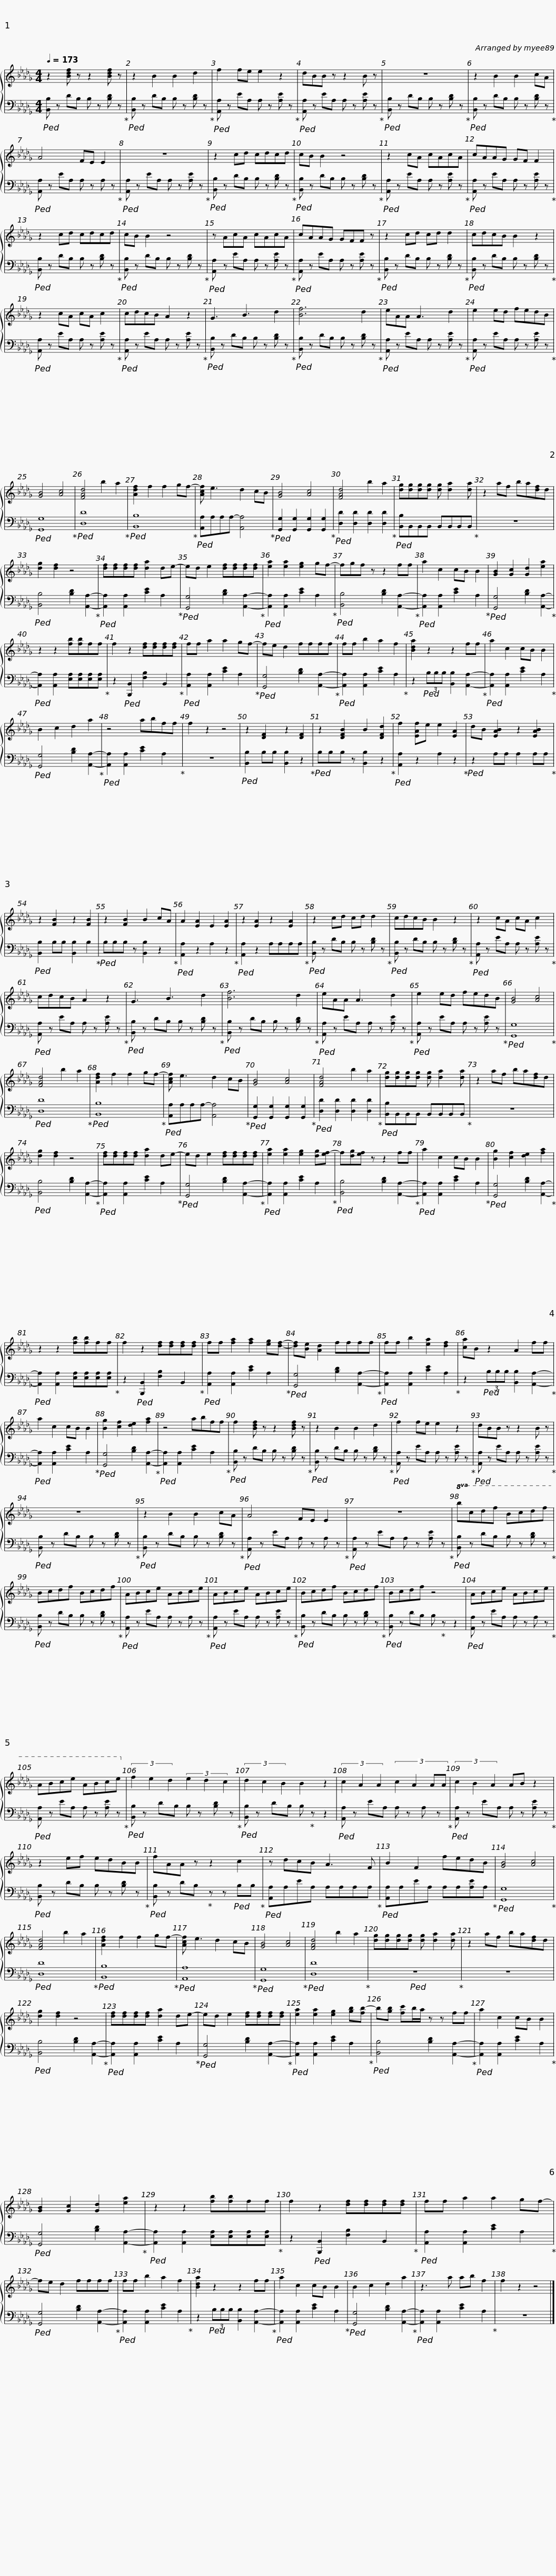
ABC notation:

X:1
%%score { 1 | 2 }
L:1/8
Q:1/4=173
M:4/4
I:linebreak $
K:Db
V:1 treble
V:2 bass
V:1
 z2 [Bdf] z z2 [Bdf] z | z2 B2 B2 d2 | f2 fe e2 z2 | dBB z z2 B z | z8 |$ %5
 z2 B2 B2 cA | A4 FE E2 | z8 | z2 cd cdcd | cB B2 z4 |$ %10
[K:Db] z2 cA cAcA | cAAG GF F2 | z2 cd cdcd | cB B2 z4 | z AcA cAcA |$ %15
 cAAG GFF z | z2 cd cd d2 | cdcB B2 z2 | z2 cA cA c2 | cdcB A2 z2 |$ %20
 G3 B3 d2 | [Bf]6 d2 | eAA A3 d2 | e2 ed fedB | [GB]4 [Ac]4 | %25
 [FAd]4 b2 a2 |$ [Adf]2 f2 f2 gf- | [Acf] e3 d2 cB | [GB]4 [Ac]4 | [FAd]4 b2 a2 | %30
 [dg][dg][dg][dg] [dg] [da]2 [da] | z2 af ba[df]d | [dg]2 [df]2 z4 |$ [df][df][df][df] [da]2 de- | ed e2 [df][df][df][df] | %35
 [ea]2 [ea]2 [eg]2 gf- | fgf z z2 ff | a2 c2 cB B2 | [GB]2 [Gc]2 [Gd]2 [ea]2 |$ z2 z2 [fb][fb]ff | %40
 f2 z2 [df][df][df][df] | ff a2 a2 gf- | fe d2 ffff | ff b2 a2 f2 | [Bda]2 z2 z2 ff |$ %45
 a2 c2 cB B2 | B2 c2 d2 a2 | z4 abff | f2 z2 z4 | z2 [DF]2 z2 [DF]2 | %50
 z2 [DFB]2 B2 [DFd]2 | f2 [EAf]e e2 [EA]2 |$ dB [EAB]2 z2 [EAB]2 | z2 [FB]2 z2 [FB]2 | z2 [FB]2 B2 cA | %55
 A2 [EA]2 E2 [EA]2 | z2 [EA]2 z2 [EA]2 | z2 cd cd d2 |$ cdcB B2 z2 | z2 cA cA c2 | %60
 cdcB A2 z2 | G3 B3 d2 | [Bf]6 d2 |$ eAA A3 d2 | e2 ed fedB | %65
 [GB]4 [Ac]4 | [FAd]4 b2 a2 | [Adf]2 f2 f2 gf- | [Acf] e3 d2 cB | [GB]4 [Ac]4 |$ %70
 [FAd]4 b2 a2 | [dg][dg][dg][dg] [dg] [da]2 [da] | z2 af ba[df]d | [dg]2 [df]2 z4 | [df][df][df][df] [da]2 de- | %75
 ed e2 [df][df][df][df] |$ [ea]2 [ea]2 [eg]2 [dg][ef-] | f[dg][ef] z z2 ff | a2 c2 cB B2 | [Bg]2 [cf]2 [de]2 [fa]2 | %80
 z2 z2 [fb][fb]ff | f2 z2 [df][df][df][df] |$ ff [fa]2 [fa]2 [eg][df]- | [df][Be] [Ad]2 ffff | ff b2 [ea]2 [df]2 | %85
 [ca]B z2 A2 ff | a2 c2 cB B2 | [Bg]2 [cf]2 [de]2 [fa]2 |$ z4 abff | f2 [Bdf] z z2 [Bdf] z | %90
 z2 B2 B2 d2 | f2 fe e2 z2 | dBB z z2 B z |$ z8 | z2 B2 B2 cA | %95
 A4 FE E2 | z8 |!8va(! bc'd'f' bc'd'f' |$ bc'd'f' bc'd'f' | abc'e' abc'e' | %100
 abc'e' abc'e' | bc'd'f' bc'd'f' | bc'd'f' z4 |$ abc'e' abc'e' | abc'e' abc'e'!8va)! | %105
 (3f2 e2 d2 (3e2 d2 c2 | (3d2 c2 B2 B2 z2 |$ (3c2 A2 A2 (3:2:4c2 A2 AA | (3c2 B2 A2 AB z2 | z2 ef edBB | %110
 fAA z z2 c2 |$ z dcB A3 F | B2 F2 fedB | [GB]4 [Ac]4 | [FAd]4 b2 a2 | %115
 [Adf]2 f2 f2 gf- | [Acf] e3 d2 cB | [GB]4 [Ac]4 | [FAd]4 b2 a2 |$ [dg][dg][dg][dg] [dg] [da]2 [da] | %120
 z2 af ba[df]d | [dg]2 [df]2 z4 | [df][df][df][df] [da]2 de- | ed e2 [df][df][df][df] | [ea]2 [ea]2 [eg]2 [gb][fb-] |$ %125
 b[gb] [fc']b/a/ z z ff | a2 c2 cB B2 | [GB]2 [Gc]2 [Gd]2 [ea]2 | z2 z2 [fb][fb]ff | f2 z2 [df][df][df][df] | %130
 ff a2 a2 gf- |$ fe d2 ffff | ff b2 a2 f2 | [Bda]2 z2 z2 ff | a2 c2 cB B2 | %135
 B2 c2 d2 a2 | z3 a ab f2 | f2 z2 z4 |] %138
V:2
!ped! [B,,B,] z DB, B, z [B,D] z!ped-up! |!ped! [B,,B,] z DB, B, z [B,D] z!ped-up! |!ped! [A,,A,] z EA, A, z [A,E] z!ped-up! |!ped! [A,,A,] z EA, A, z [A,E] z!ped-up! |!ped! [B,,B,] z DB, B, z [B,D] z!ped-up! |$ %5
!ped! [B,,B,] z DB, B, z [B,D] z!ped-up! |!ped! [A,,A,] z EA, A, z A, z!ped-up! |!ped! [A,,A,] z EA, A, z [A,E] z!ped-up! |!ped! [B,,B,] z DB, B, z [B,D] z!ped-up! |!ped! [B,,B,] z DB, B, z [B,D] z!ped-up! |$ %10
[K:Db]!ped! [A,,A,] z EA, A, z [A,E] z!ped-up! |!ped! [A,,A,] z EA, A, z [A,E] z!ped-up! |!ped! [B,,B,] z DB, B, z [B,D] z!ped-up! |!ped! [B,,B,] z DB, B, z [B,D] z!ped-up! |!ped! [A,,A,] z EA, A, z [A,E] z!ped-up! |$ %15
!ped! [A,,A,] z EA, A, z [A,E] z!ped-up! |!ped! [B,,B,] z DB, B, z [B,D] z!ped-up! |!ped! [B,,B,] z DB, B, z [B,D] z!ped-up! |!ped! [A,,A,] z EA, A, z [A,E] z!ped-up! |!ped! [A,,A,] z EA, A, z [A,E] z!ped-up! |$ %20
!ped! [B,,B,] z DB, B, z [B,D] z!ped-up! |!ped! [B,,B,] z DB, B, z [B,D] z!ped-up! |!ped! [A,,A,] z EA, A, z [A,E] z!ped-up! |!ped! [A,,A,] z EA, A, z [A,E] z!ped-up! |!ped! [G,,G,]8!ped-up! | %25
!ped! [D,D]8!ped-up! |$!ped! [B,,B,]8!ped-up! |!ped! [A,,A,]A,A,A,- [A,,A,]4!ped-up! |!ped! [G,,G,]2 [G,,G,]2 [G,,G,]2 [G,,G,]2!ped-up! |!ped! [D,D]2 [D,D]2 [D,D]2 [D,D]2!ped-up! | %30
!ped! [B,,B,]B,,B,,B,, B,,B,,B,,B,,!ped-up! | z8 |!ped! [B,,B,]4 [B,D]2 [A,,A,]2-!ped-up! |$!ped! [A,,A,]2 [A,,A,]2 [CE]2 A,2!ped-up! |!ped! [G,,G,]4 [B,D]2 [A,,A,]2-!ped-up! | %35
!ped! [A,,A,]2 [A,,A,]2 [CE]2 A,2!ped-up! |!ped! [B,,B,]4 [B,D]2 [A,,A,]2-!ped-up! |!ped! [A,,A,]2 [A,,A,]2 [CE]2 A,2!ped-up! |!ped! [G,,G,]4 [B,D]2 [A,,A,]2-!ped-up! |$!ped! [A,,A,]2 [A,,A,]2 [E,A,][E,A,][E,A,][E,A,]!ped-up! | %40
 z2!ped! [B,,,B,,]2 [F,B,]2 B,,2!ped-up! |!ped! [A,,A,]2 [A,,A,]2 [CE]2 A,2!ped-up! |!ped! [G,,G,]4 [B,D]2 [A,,A,]2-!ped-up! |!ped! [A,,A,]2 [A,,A,]2 [CE]2 A,2!ped-up! | z2!ped! (3B,B,B, [B,,B,]2 [A,,A,]2-!ped-up! |$ %45
!ped! [A,,A,]2 [A,,A,]2 [CE]2 A,2!ped-up! |!ped! [G,,G,]4 [B,D]2 [A,,A,]2-!ped-up! |!ped! [A,,A,]2 [A,,A,]2 [CE]2 A,2!ped-up! | z8 |!ped! [B,,B,]2 B,B, [B,,B,]2 z2!ped-up! | %50
!ped! B,B,B, z [B,,B,]2 z2!ped-up! |!ped! [A,,A,]2 z2 A,2 z2!ped-up! |$!ped! z2 A,A, A,2 A,A,!ped-up! |!ped! [B,,B,]2 B,B, [B,,B,]2 B,2!ped-up! |!ped! B,B,B, z [B,,B,]2 z2!ped-up! | %55
!ped! [A,,A,]2 z2 A,2 z2!ped-up! |!ped! [A,,A,]2 z2 A,A,A,A,!ped-up! |!ped! [B,,B,] z DB, B, z [B,D] z!ped-up! |$!ped! [B,,B,] z DB, B, z [B,D] z!ped-up! |!ped! [A,,A,] z EA, A, z [A,E] z!ped-up! | %60
!ped! [A,,A,] z EA, A, z [A,E] z!ped-up! |!ped! [B,,B,] z DB, B, z [B,D] z!ped-up! |!ped! [B,,B,] z DB, B, z [B,D] z!ped-up! |$!ped! [A,,A,] z EA, A, z [A,E] z!ped-up! |!ped! [A,,A,] z EA, A, z [A,E] z!ped-up! | %65
!ped! [G,,G,]8!ped-up! |!ped! [D,D]8!ped-up! |!ped! [B,,B,]8!ped-up! |!ped! [A,,A,]A,A,A,- [A,,A,]4!ped-up! |!ped! [G,,G,]2 [G,,G,]2 [G,,G,]2 [G,,G,]2!ped-up! |$ %70
!ped! [D,D]2 [D,D]2 [D,D]2 [D,D]2!ped-up! |!ped! [B,,B,]B,,B,,B,, B,,B,,B,,B,,!ped-up! | z8 |!ped! [B,,B,]4 [B,D]2 [A,,A,]2-!ped-up! |!ped! [A,,A,]2 [A,,A,]2 [CE]2 A,2!ped-up! | %75
!ped! [G,,G,]4 [B,D]2 [A,,A,]2-!ped-up! |$!ped! [A,,A,]2 [A,,A,]2 [CE]2 A,2!ped-up! |!ped! [B,,B,]4 [B,D]2 [A,,A,]2-!ped-up! |!ped! [A,,A,]2 [A,,A,]2 [CE]2 A,2!ped-up! |!ped! [G,,G,]4 [B,D]2 [A,,A,]2-!ped-up! | %80
!ped! [A,,A,]2 [A,,A,]2 [E,A,][E,A,][E,A,][E,A,]!ped-up! | z2!ped! [B,,,B,,]2 [F,B,]2 B,,2!ped-up! |$!ped! [A,,A,]2 [A,,A,]2 [CE]2 A,2!ped-up! |!ped! [G,,G,]4 [B,D]2 [A,,A,]2-!ped-up! |!ped! [A,,A,]2 [A,,A,]2 [CE]2 A,2!ped-up! | %85
 z2!ped! (3B,B,B, [B,,B,]2 [A,,A,]2-!ped-up! |!ped! [A,,A,]2 [A,,A,]2 [CE]2 A,2!ped-up! |!ped! [G,,G,]4 [B,D]2 [A,,A,]2-!ped-up! |$!ped! [A,,A,]2 [A,,A,]2 [CE]2 A,2!ped-up! |!ped! [B,,B,] z DB, B, z [B,D] z!ped-up! | %90
!ped! [B,,B,] z DB, B, z [B,D] z!ped-up! |!ped! [A,,A,] z EA, A, z [A,E] z!ped-up! |!ped! [A,,A,] z EA, A, z [A,E] z!ped-up! |$!ped! [B,,B,] z DB, B, z [B,D] z!ped-up! |!ped! [B,,B,] z DB, B, z [B,D] z!ped-up! | %95
!ped! [A,,A,] z EA, A, z A, z!ped-up! |!ped! [A,,A,] z EA, A, z [A,E] z!ped-up! |!ped! [B,,B,] z DB, B, z [B,D] z!ped-up! |$!ped! [B,,B,] z DB, B, z [B,D] z!ped-up! |!ped! [A,,A,] z EA, A, z A, z!ped-up! | %100
!ped! [A,,A,] z EA, A, z [A,E] z!ped-up! |!ped! [B,,B,] z DB, B, z [B,D] z!ped-up! |!ped! [B,,B,] z DB, B,!ped-up! z z2 |$!ped! [A,,A,] z EA, A, z A, z!ped-up! |!ped! [A,,A,] z EA, A, z [A,E] z!ped-up! | %105
!ped! [B,,B,] z DB, B, z [B,D] z!ped-up! |!ped! [B,,B,] z DB, B,!ped-up! z z2 |$!ped! [A,,A,] z EA, A, z A, z!ped-up! |!ped! [A,,A,] z EA, A, z [A,E] z!ped-up! |!ped! [B,,B,] z DB, B, z [B,D] z!ped-up! | %110
!ped! [B,,B,] z DB,!ped-up! z z!ped! B,B,!ped-up! |$!ped! [A,,A,]A,EA, A,A,A,A,!ped-up! |!ped! [A,,A,]A,EA, A,A,[A,E]A,!ped-up! |!ped! [G,,G,]8!ped-up! |!ped! [D,D]8!ped-up! | %115
!ped! [B,,B,]8!ped-up! |!ped! [A,,A,]8!ped-up! |!ped! [G,,G,]8!ped-up! |!ped! [D,D]8!ped-up! |$!ped! z8!ped-up! | %120
 z8 |!ped! [B,,B,]4 [B,D]2 [A,,A,]2-!ped-up! |!ped! [A,,A,]2 [A,,A,]2 [CE]2 A,2!ped-up! |!ped! [G,,G,]4 [B,D]2 [A,,A,]2-!ped-up! |!ped! [A,,A,]2 [A,,A,]2 [CE]2 A,2!ped-up! |$ %125
!ped! [B,,B,]4 [B,D]2 [A,,A,]2-!ped-up! |!ped! [A,,A,]2 [A,,A,]2 [CE]2 A,2!ped-up! |!ped! [G,,G,]4 [B,D]2 [A,,A,]2-!ped-up! |!ped! [A,,A,]2 [A,,A,]2 [E,A,][E,A,][E,A,][E,A,]!ped-up! | z2!ped! [B,,,B,,]2 [F,B,]2 B,,2!ped-up! | %130
!ped! [A,,A,]2 [A,,A,]2 [CE]2 A,2!ped-up! |$!ped! [G,,G,]4 [B,D]2 [A,,A,]2-!ped-up! |!ped! [A,,A,]2 [A,,A,]2 [CE]2 A,2!ped-up! | z2!ped! (3B,B,B, [B,,B,]2 [A,,A,]2-!ped-up! |!ped! [A,,A,]2 [A,,A,]2 [CE]2 A,2!ped-up! | %135
!ped! [G,,G,]4 [B,D]2 [A,,A,]2-!ped-up! |!ped! [A,,A,]2 [A,,A,]2 [CE]2 A,2!ped-up! | z8 |] %138
